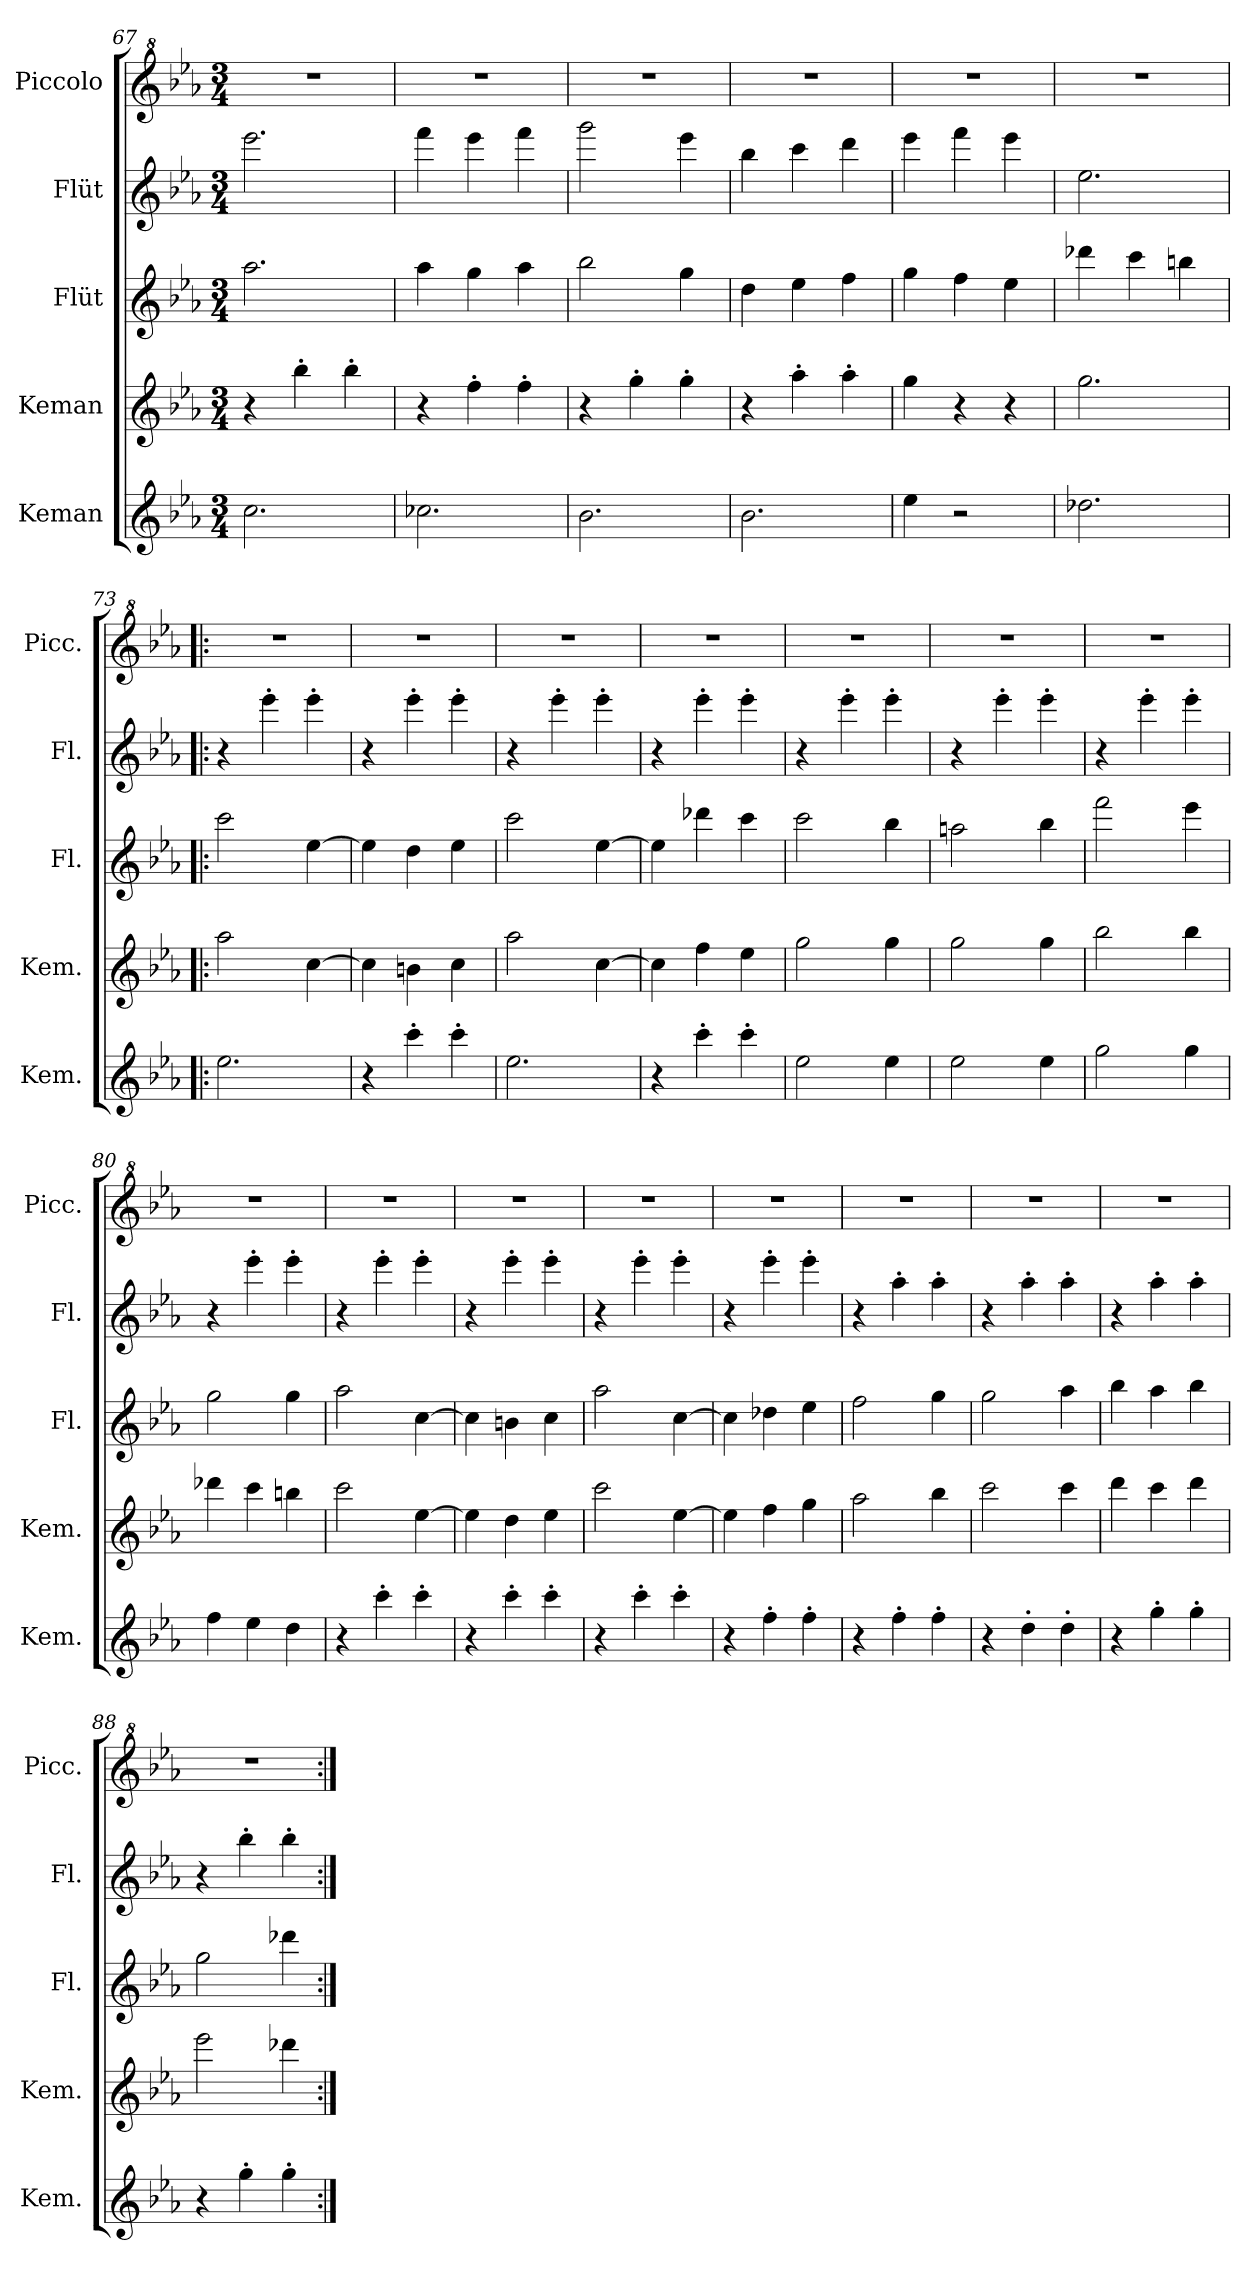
**kern	**kern	**kern	**kern	**kern
*part5	*part4	*part3	*part2	*part1
*staff5	*staff4	*staff3	*staff2	*staff1
*I"Keman	*I"Keman	*I"Flüt	*I"Flüt	*I"Piccolo
*I'Kem.	*I'Kem.	*I'Fl.	*I'Fl.	*I'Picc.
*clefG2	*clefG2	*clefG2	*clefG2	*clefG^2
*	*	*	*	*ITrd-7c-12
*k[b-e-a-]	*k[b-e-a-]	*k[b-e-a-]	*k[b-e-a-]	*k[b-e-a-]
*M3/4	*M3/4	*M3/4	*M3/4	*M3/4
=67	=67	=67	=67	=67
2.cc\	4r	2.aa-\	2.eee-\	2.r
.	4bb-'\	.	.	.
.	4bb-'\	.	.	.
=68	=68	=68	=68	=68
2.cc-X\	4r	4aa-\	4fff\	2.r
.	4ff'\	4gg\	4eee-\	.
.	4ff'\	4aa-\	4fff\	.
=69	=69	=69	=69	=69
2.b-\	4r	2bb-\	2ggg\	2.r
.	4gg'\	.	.	.
.	4gg'\	4gg\	4eee-\	.
=70	=70	=70	=70	=70
2.b-\	4r	4dd\	4bb-\	2.r
.	4aa-'\	4ee-\	4ccc\	.
.	4aa-'\	4ff\	4ddd\	.
=71	=71	=71	=71	=71
4ee-\	4gg\	4gg\	4eee-\	2.r
2r	4r	4ff\	4fff\	.
.	4r	4ee-\	4eee-\	.
!!LO:LB:g=z
=72	=72	=72	=72	=72
2.dd-X\	2.gg\	4ddd-X\	2.ee-\	2.r
.	.	4ccc\	.	.
.	.	4bbn\	.	.
=73!|:	=73!|:	=73!|:	=73!|:	=73!|:
2.ee-\	2aa-\	2ccc\	4r	2.r
.	.	.	4eee-'\	.
.	[4cc\	[4ee-\	4eee-'\	.
=74	=74	=74	=74	=74
4r	4cc\]	4ee-\]	4r	2.r
4ccc'\	4bn\	4dd\	4eee-'\	.
4ccc'\	4cc\	4ee-\	4eee-'\	.
=75	=75	=75	=75	=75
2.ee-\	2aa-\	2ccc\	4r	2.r
.	.	.	4eee-'\	.
.	[4cc\	[4ee-\	4eee-'\	.
=76	=76	=76	=76	=76
4r	4cc\]	4ee-\]	4r	2.r
4ccc'\	4ff\	4ddd-X\	4eee-'\	.
4ccc'\	4ee-\	4ccc\	4eee-'\	.
=77	=77	=77	=77	=77
2ee-\	2gg\	2ccc\	4r	2.r
.	.	.	4eee-'\	.
4ee-\	4gg\	4bb-\	4eee-'\	.
=78	=78	=78	=78	=78
2ee-\	2gg\	2aan\	4r	2.r
.	.	.	4eee-'\	.
4ee-\	4gg\	4bb-\	4eee-'\	.
=79	=79	=79	=79	=79
2gg\	2bb-\	2fff\	4r	2.r
.	.	.	4eee-'\	.
4gg\	4bb-\	4eee-\	4eee-'\	.
!!LO:PB:g=z
=80	=80	=80	=80	=80
4ff\	4ddd-X\	2gg\	4r	2.r
4ee-\	4ccc\	.	4eee-'\	.
4dd\	4bbn\	4gg\	4eee-'\	.
=81	=81	=81	=81	=81
4r	2ccc\	2aa-\	4r	2.r
4ccc'\	.	.	4eee-'\	.
4ccc'\	[4ee-\	[4cc\	4eee-'\	.
=82	=82	=82	=82	=82
4r	4ee-\]	4cc\]	4r	2.r
4ccc'\	4dd\	4bn\	4eee-'\	.
4ccc'\	4ee-\	4cc\	4eee-'\	.
=83	=83	=83	=83	=83
4r	2ccc\	2aa-\	4r	2.r
4ccc'\	.	.	4eee-'\	.
4ccc'\	[4ee-\	[4cc\	4eee-'\	.
=84	=84	=84	=84	=84
4r	4ee-\]	4cc\]	4r	2.r
4ff'\	4ff\	4dd-X\	4eee-'\	.
4ff'\	4gg\	4ee-\	4eee-'\	.
=85	=85	=85	=85	=85
4r	2aa-\	2ff\	4r	2.r
4ff'\	.	.	4aa-'\	.
4ff'\	4bb-\	4gg\	4aa-'\	.
=86	=86	=86	=86	=86
4r	2ccc\	2gg\	4r	2.r
4dd'\	.	.	4aa-'\	.
4dd'\	4ccc\	4aa-\	4aa-'\	.
=87	=87	=87	=87	=87
4r	4ddd\	4bb-\	4r	2.r
4gg'\	4ccc\	4aa-\	4aa-'\	.
4gg'\	4ddd\	4bb-\	4aa-'\	.
!!LO:LB:g=z
=88	=88	=88	=88	=88
4r	2eee-\	2gg\	4r	2.r
4gg'\	.	.	4bb-'\	.
4gg'\	4ddd-X\	4ddd-X\	4bb-'\	.
=:|!	=:|!	=:|!	=:|!	=:|!
*-	*-	*-	*-	*-
